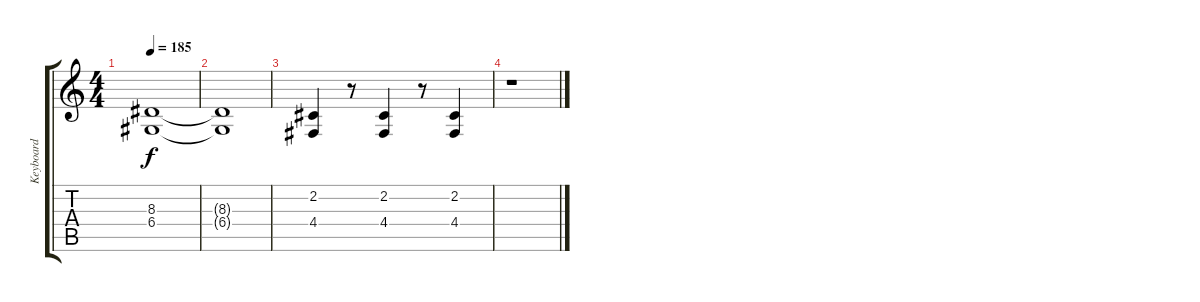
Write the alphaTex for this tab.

\track ("Keyboard" "Keyboard") {instrument synthstrings1}
\staff {score tabs}
\tuning (E4 B3 G3 D3 A2 E2) {hide}
\ts (4 4)
\tempo 185
\clef g2
\ks c
(8.3 6.4).1{dy f} |
(8.3{t} 6.4{t}).1 |
(2.2 4.4).4 r.8 (2.2 4.4).4 r.8 (2.2 4.4).4 |
r.1
